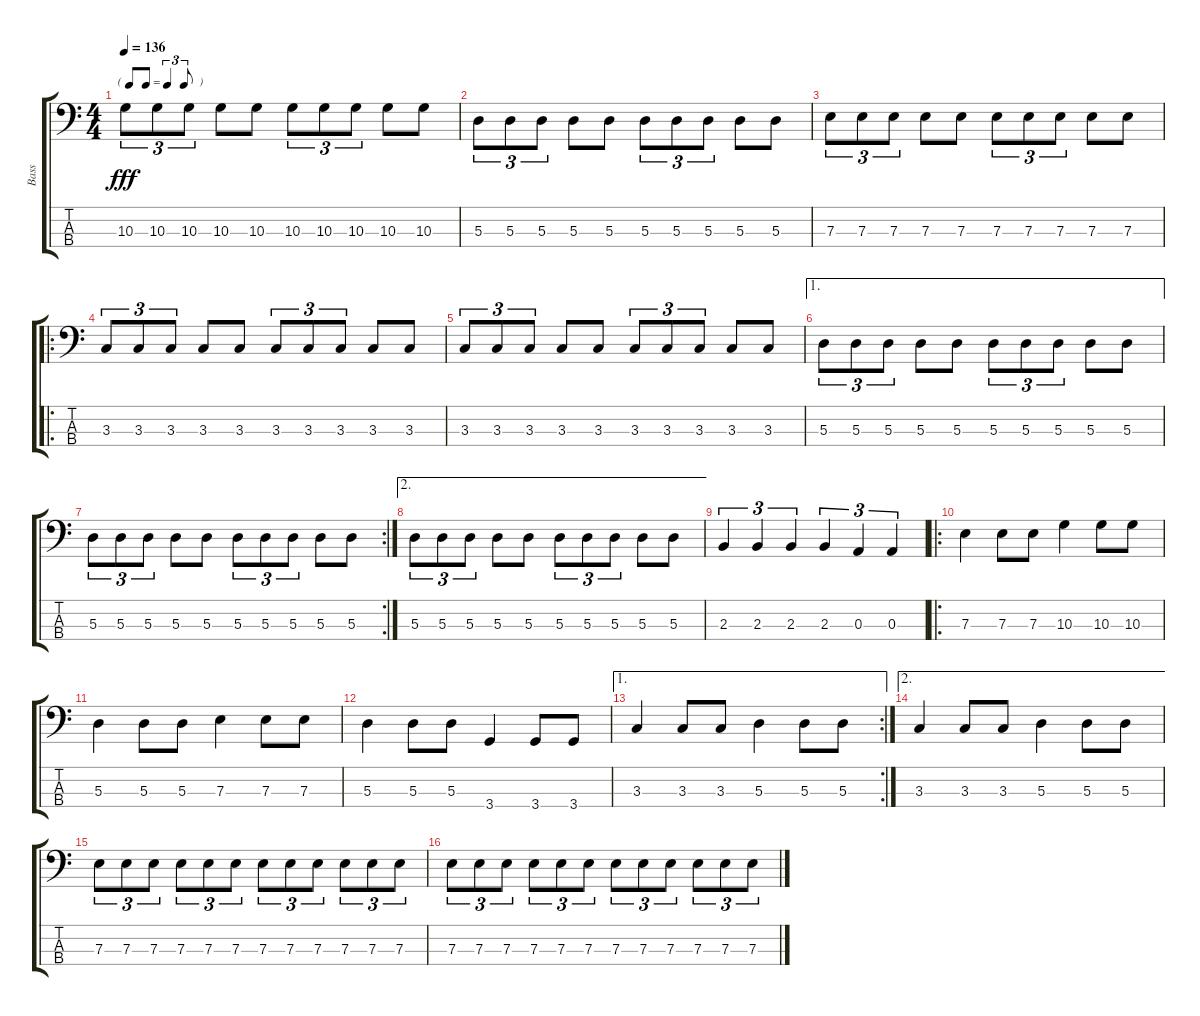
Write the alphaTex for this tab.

\track ("Bass" "Bass") {instrument electricbassfinger}
\staff {score tabs}
\tuning (G2 D2 A1 E1) {hide}
\ts (4 4)
\tf triplet8th
\tempo 136
\clef f4
\ks c
10.3.8{tu (3 2) dy fff} 10.3.8{tu (3 2)} 10.3.8{tu (3 2)} 10.3.8 10.3.8 10.3.8{tu (3 2)} 10.3.8{tu (3 2)} 10.3.8{tu (3 2)} 10.3.8 10.3.8 |
5.3.8{tu (3 2)} 5.3.8{tu (3 2)} 5.3.8{tu (3 2)} 5.3.8 5.3.8 5.3.8{tu (3 2)} 5.3.8{tu (3 2)} 5.3.8{tu (3 2)} 5.3.8 5.3.8 |
7.3.8{tu (3 2)} 7.3.8{tu (3 2)} 7.3.8{tu (3 2)} 7.3.8 7.3.8 7.3.8{tu (3 2)} 7.3.8{tu (3 2)} 7.3.8{tu (3 2)} 7.3.8 7.3.8 |
\ro
3.3.8{tu (3 2)} 3.3.8{tu (3 2)} 3.3.8{tu (3 2)} 3.3.8 3.3.8 3.3.8{tu (3 2)} 3.3.8{tu (3 2)} 3.3.8{tu (3 2)} 3.3.8 3.3.8 |
3.3.8{tu (3 2)} 3.3.8{tu (3 2)} 3.3.8{tu (3 2)} 3.3.8 3.3.8 3.3.8{tu (3 2)} 3.3.8{tu (3 2)} 3.3.8{tu (3 2)} 3.3.8 3.3.8 |
\ae 1
5.3.8{tu (3 2)} 5.3.8{tu (3 2)} 5.3.8{tu (3 2)} 5.3.8 5.3.8 5.3.8{tu (3 2)} 5.3.8{tu (3 2)} 5.3.8{tu (3 2)} 5.3.8 5.3.8 |
\rc 2
5.3.8{tu (3 2)} 5.3.8{tu (3 2)} 5.3.8{tu (3 2)} 5.3.8 5.3.8 5.3.8{tu (3 2)} 5.3.8{tu (3 2)} 5.3.8{tu (3 2)} 5.3.8 5.3.8 |
\ae 2
5.3.8{tu (3 2)} 5.3.8{tu (3 2)} 5.3.8{tu (3 2)} 5.3.8 5.3.8 5.3.8{tu (3 2)} 5.3.8{tu (3 2)} 5.3.8{tu (3 2)} 5.3.8 5.3.8 |
2.3.4{tu (3 2)} 2.3.4{tu (3 2)} 2.3.4{tu (3 2)} 2.3.4{tu (3 2)} 0.3.4{tu (3 2)} 0.3.4{tu (3 2)} |
\ro
7.3.4 7.3.8 7.3.8 10.3.4 10.3.8 10.3.8 |
5.3.4 5.3.8 5.3.8 7.3.4 7.3.8 7.3.8 |
5.3.4 5.3.8 5.3.8 3.4.4 3.4.8 3.4.8 |
\ae 1
\rc 2
3.3.4 3.3.8 3.3.8 5.3.4 5.3.8 5.3.8 |
\ae 2
3.3.4 3.3.8 3.3.8 5.3.4 5.3.8 5.3.8 |
7.3.8{tu (3 2)} 7.3.8{tu (3 2)} 7.3.8{tu (3 2)} 7.3.8{tu (3 2)} 7.3.8{tu (3 2)} 7.3.8{tu (3 2)} 7.3.8{tu (3 2)} 7.3.8{tu (3 2)} 7.3.8{tu (3 2)} 7.3.8{tu (3 2)} 7.3.8{tu (3 2)} 7.3.8{tu (3 2)} |
7.3.8{tu (3 2)} 7.3.8{tu (3 2)} 7.3.8{tu (3 2)} 7.3.8{tu (3 2)} 7.3.8{tu (3 2)} 7.3.8{tu (3 2)} 7.3.8{tu (3 2)} 7.3.8{tu (3 2)} 7.3.8{tu (3 2)} 7.3.8{tu (3 2)} 7.3.8{tu (3 2)} 7.3.8{tu (3 2)}
